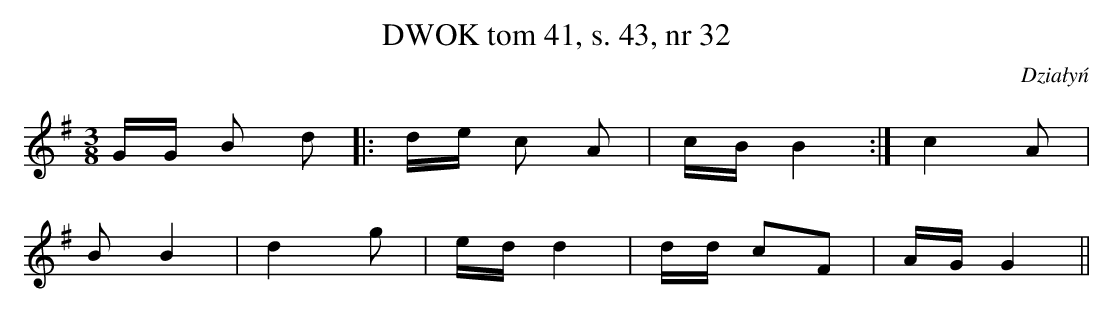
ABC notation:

X:1
T:DWOK tom 41, s. 43, nr 32
O:Działyń
L:1/16
M:3/8
K:G
GG B2 d2|:de c2 A2|cB B4:|c4 A2|
B2 B4|d4 g2|ed d4|dd c2F2|AG G4||
